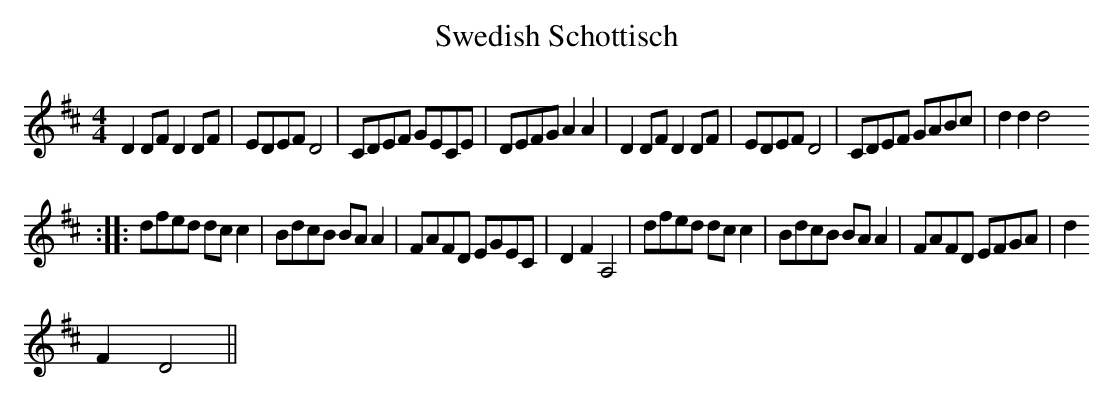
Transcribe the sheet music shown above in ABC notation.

X:1
T:Swedish Schottisch
M:4/4
L:1/8
K:D
D2DF D2DF|EDEF D4|CDEF GECE|DEFG A2A2|D2DF D2DF|EDEF D4|CDEF GABc|d2d2d4
::dfed dcc2|BdcB BAA2|FAFD EGEC|D2F2A,4|dfed dcc2|BdcB BAA2|FAFD EFGA|d2
F2
D4||
